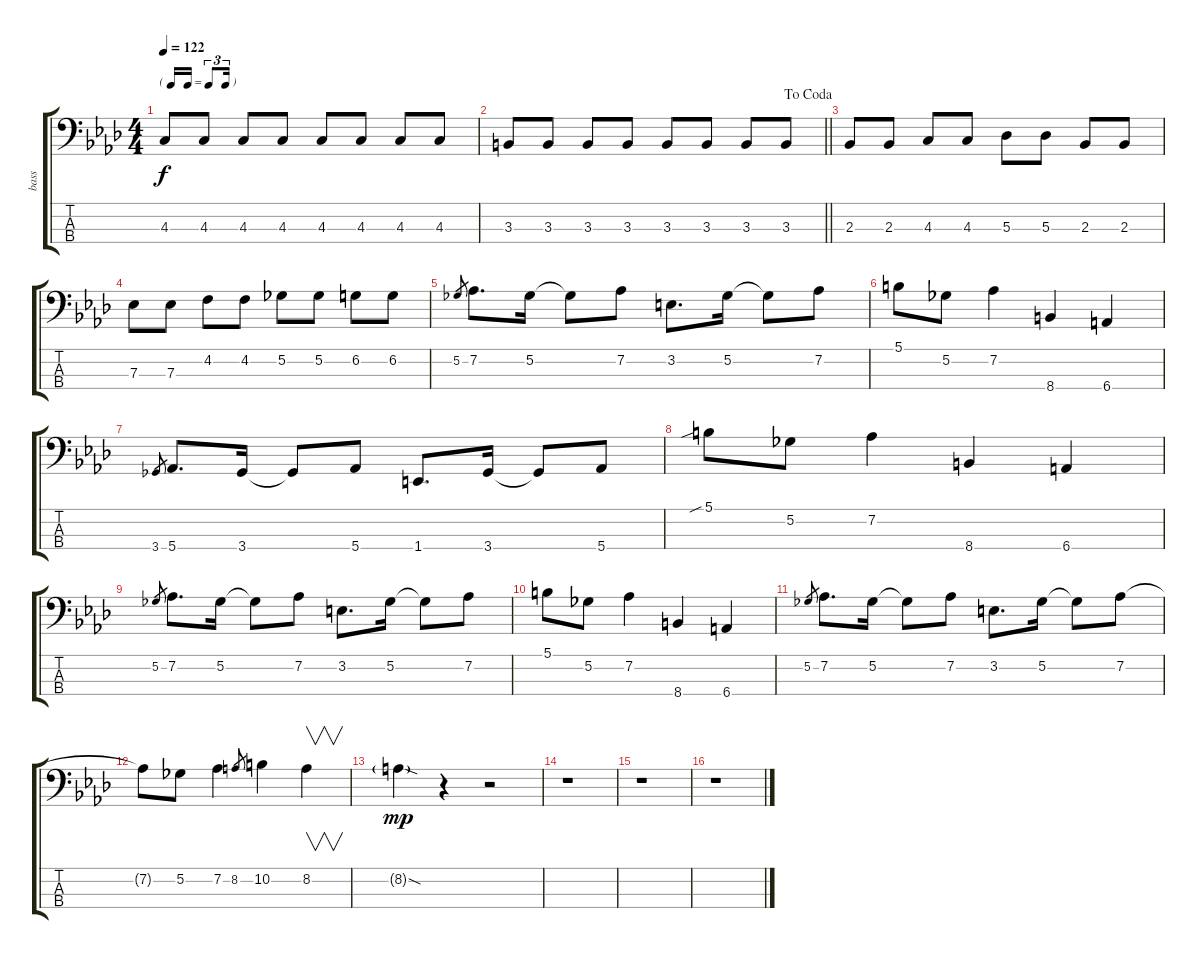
\track ("bass" "bass") {instrument electricbassfinger}
\staff {score tabs}
\tuning (Gb2 Db2 Ab1 Eb1) {hide}
\ts (4 4)
\tf triplet16th
\tempo 122
\clef f4
\ks ab
4.3.8{dy f} 4.3.8 4.3.8 4.3.8 4.3.8 4.3.8 4.3.8 4.3.8 |
\jump dacoda
\barLineRight lightlight
3.3.8 3.3.8 3.3.8 3.3.8 3.3.8 3.3.8 3.3.8 3.3.8 |
2.3.8 2.3.8 4.3.8 4.3.8 5.3.8 5.3.8 2.3.8 2.3.8 |
7.3.8 7.3.8 4.2.8 4.2.8 5.2.8 5.2.8 6.2.8 6.2.8 |
5.2.8{gr} 7.2.8{d} 5.2.16 5.2{t}.8 7.2.8 3.2.8{d} 5.2.16 5.2{t}.8 7.2.8 |
5.1.8 5.2.8 7.2.4 8.4.4 6.4.4 |
3.4.8{gr} 5.4.8{d} 3.4.16 3.4{t}.8 5.4.8 1.4.8{d} 3.4.16 3.4{t}.8 5.4.8 |
5.1{sib}.8 5.2.8 7.2.4 8.4.4 6.4.4 |
5.2.8{gr} 7.2.8{d} 5.2.16 5.2{t}.8 7.2.8 3.2.8{d} 5.2.16 5.2{t}.8 7.2.8 |
5.1.8 5.2.8 7.2.4 8.4.4 6.4.4 |
5.2.8{gr} 7.2.8{d} 5.2.16 5.2{t}.8 7.2.8 3.2.8{d} 5.2.16 5.2{t}.8 7.2.8 |
7.2{t}.8 5.2.8 7.2.4 8.2.8{gr} 10.2.4 8.2.4{v} |
8.2{sod g}.4{dy mp} r.4 r.2 |
r.1 |
r.1 |
r.1
